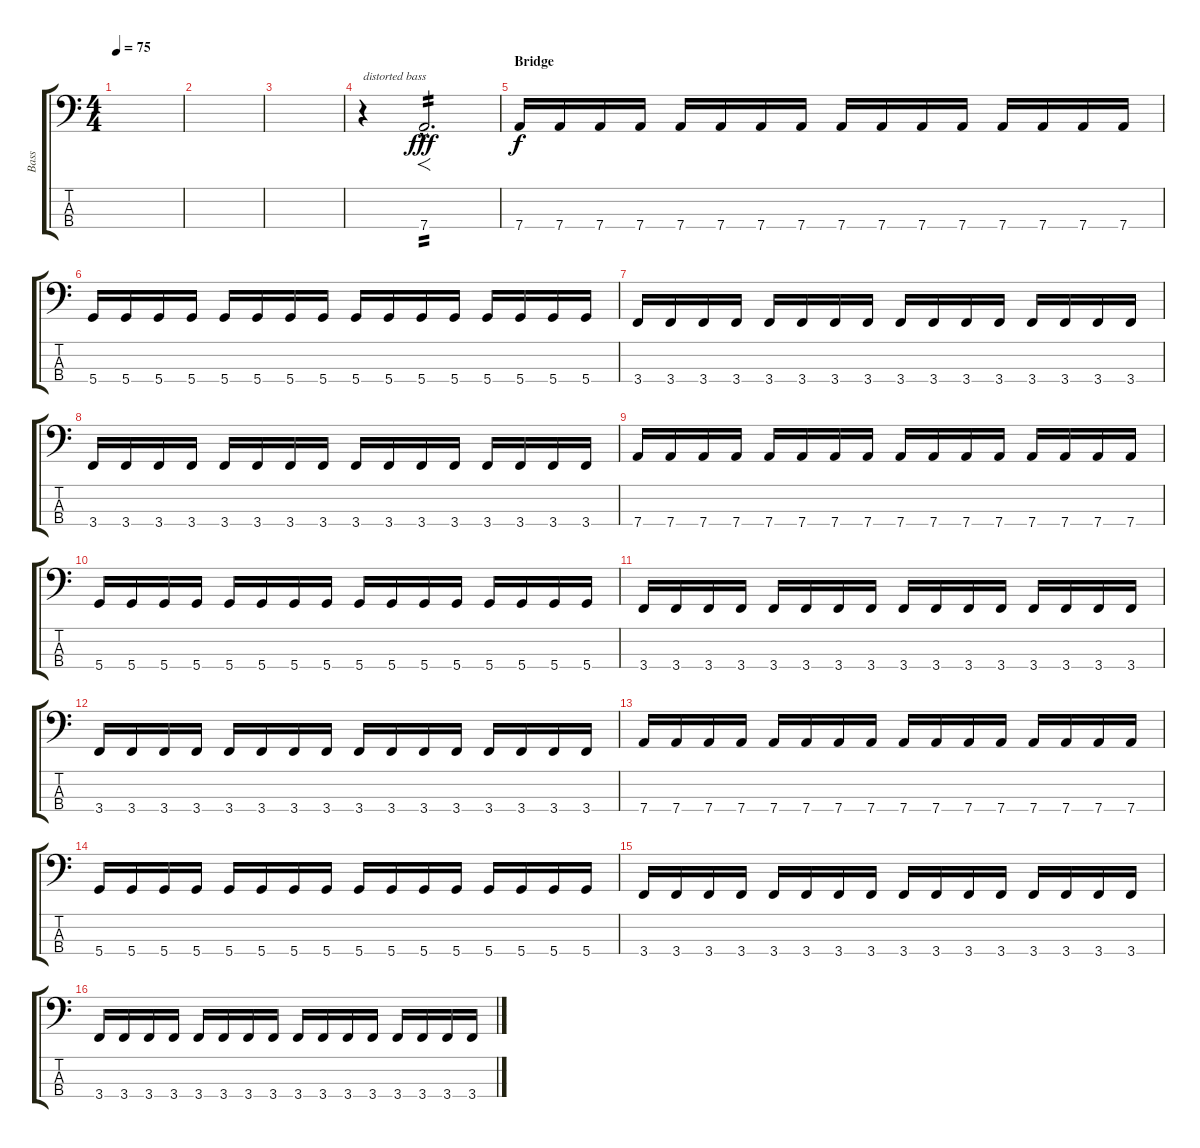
\track ("Bass" "Bass") {instrument electricbassfinger}
\staff {score tabs}
\tuning (G2 D2 A1 D1) {hide}
\ts (4 4)
\tempo 75
\clef f4
\ks c
|
|
|
r.4{txt "distorted bass" volume 13 instrument distortionguitar} 7.4{hac}.2{f d tp 2 dy fff} |
\section ("" "Bridge")
7.4.16{dy f} 7.4.16 7.4.16 7.4.16 7.4.16 7.4.16 7.4.16 7.4.16 7.4.16 7.4.16 7.4.16 7.4.16 7.4.16 7.4.16 7.4.16 7.4.16 |
5.4.16 5.4.16 5.4.16 5.4.16 5.4.16 5.4.16 5.4.16 5.4.16 5.4.16 5.4.16 5.4.16 5.4.16 5.4.16 5.4.16 5.4.16 5.4.16 |
3.4.16 3.4.16 3.4.16 3.4.16 3.4.16 3.4.16 3.4.16 3.4.16 3.4.16 3.4.16 3.4.16 3.4.16 3.4.16 3.4.16 3.4.16 3.4.16 |
3.4.16 3.4.16 3.4.16 3.4.16 3.4.16 3.4.16 3.4.16 3.4.16 3.4.16 3.4.16 3.4.16 3.4.16 3.4.16 3.4.16 3.4.16 3.4.16 |
7.4.16 7.4.16 7.4.16 7.4.16 7.4.16 7.4.16 7.4.16 7.4.16 7.4.16 7.4.16 7.4.16 7.4.16 7.4.16 7.4.16 7.4.16 7.4.16 |
5.4.16 5.4.16 5.4.16 5.4.16 5.4.16 5.4.16 5.4.16 5.4.16 5.4.16 5.4.16 5.4.16 5.4.16 5.4.16 5.4.16 5.4.16 5.4.16 |
3.4.16 3.4.16 3.4.16 3.4.16 3.4.16 3.4.16 3.4.16 3.4.16 3.4.16 3.4.16 3.4.16 3.4.16 3.4.16 3.4.16 3.4.16 3.4.16 |
3.4.16 3.4.16 3.4.16 3.4.16 3.4.16 3.4.16 3.4.16 3.4.16 3.4.16 3.4.16 3.4.16 3.4.16 3.4.16 3.4.16 3.4.16 3.4.16 |
7.4.16 7.4.16 7.4.16 7.4.16 7.4.16 7.4.16 7.4.16 7.4.16 7.4.16 7.4.16 7.4.16 7.4.16 7.4.16 7.4.16 7.4.16 7.4.16 |
5.4.16 5.4.16 5.4.16 5.4.16 5.4.16 5.4.16 5.4.16 5.4.16 5.4.16 5.4.16 5.4.16 5.4.16 5.4.16 5.4.16 5.4.16 5.4.16 |
3.4.16 3.4.16 3.4.16 3.4.16 3.4.16 3.4.16 3.4.16 3.4.16 3.4.16 3.4.16 3.4.16 3.4.16 3.4.16 3.4.16 3.4.16 3.4.16 |
3.4.16 3.4.16 3.4.16 3.4.16 3.4.16 3.4.16 3.4.16 3.4.16 3.4.16 3.4.16 3.4.16 3.4.16 3.4.16 3.4.16 3.4.16 3.4.16
